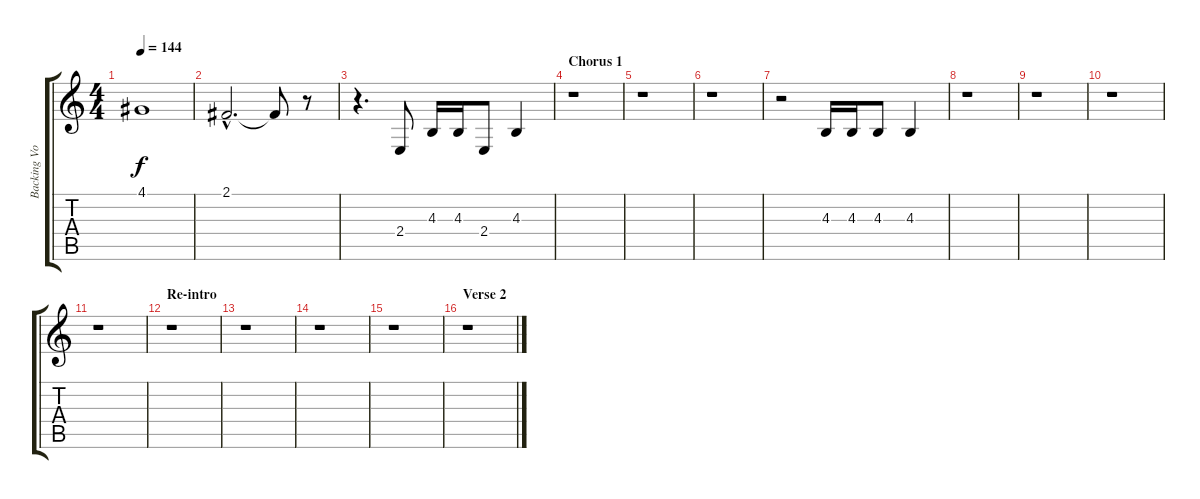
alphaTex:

\track ("Backing Vocals" "Backing Vo") {instrument tenorsax}
\staff {score tabs}
\tuning (E4 B3 G3 D3 A2 E2) {hide}
\ts (4 4)
\tempo 144
\clef g2
\ks c
4.1.1{dy f} |
2.1{hac}.2{d} 2.1{t}.8 r.8 |
r.4{d} 2.4.8 4.3.16 4.3.16 2.4.8 4.3.4 |
\section ("" "Chorus 1")
r.1 |
r.1 |
r.1 |
r.2 4.3.16 4.3.16 4.3.8 4.3.4 |
r.1 |
r.1 |
r.1 |
r.1 |
\section ("" "Re-intro")
r.1 |
r.1 |
r.1 |
r.1 |
\section ("" "Verse 2")
r.1
